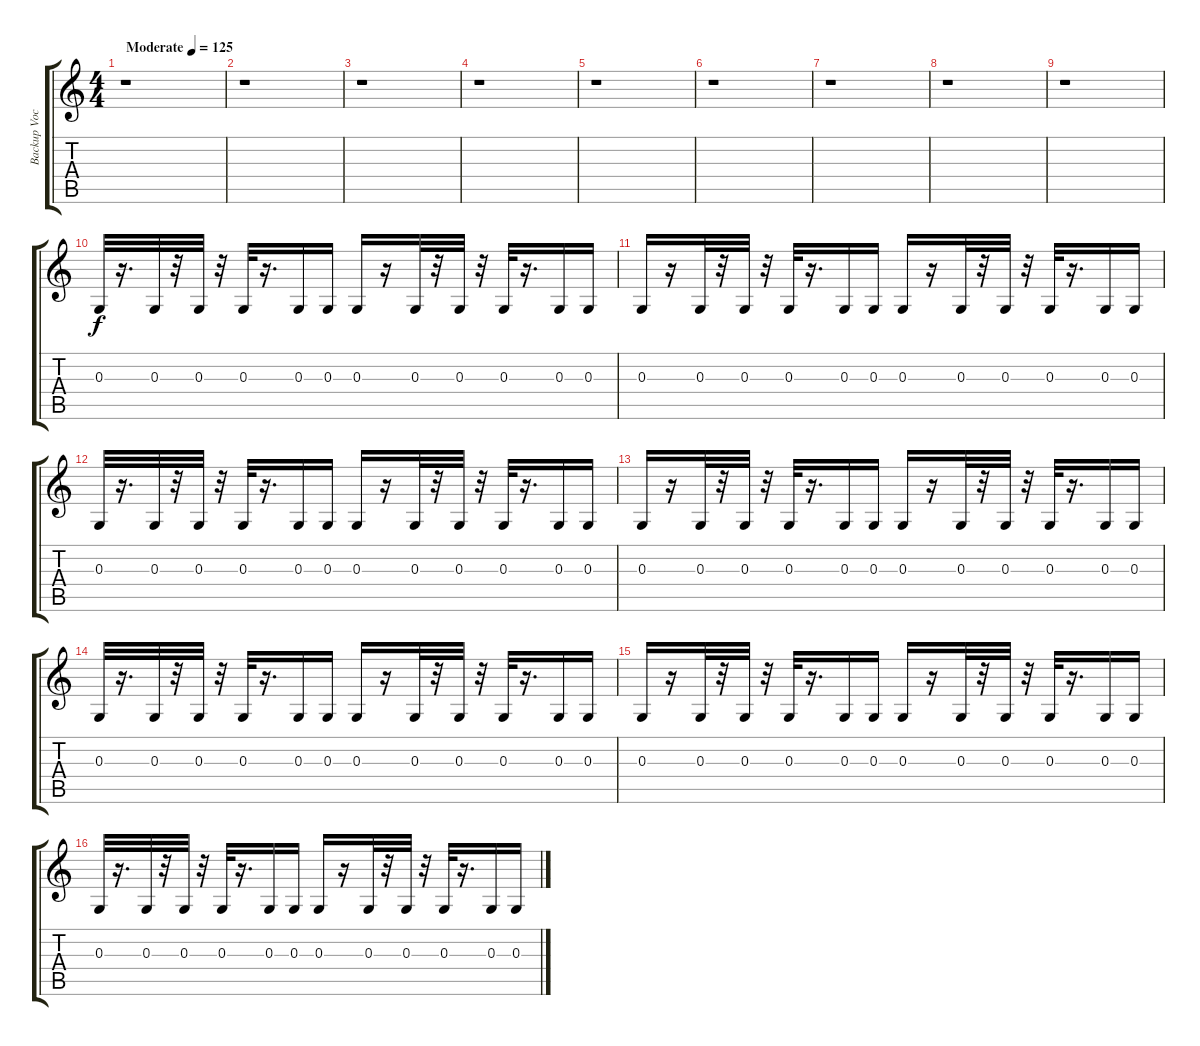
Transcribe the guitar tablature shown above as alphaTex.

\track ("Backup Voc" "Backup Voc") {instrument choiraahs}
\staff {score tabs}
\tuning (E4 B3 G3 D3 A2 E2) {hide}
\ts (4 4)
\tempo (125 "Moderate")
\clef g2
\ks c
r.1{dy f instrument choiraahs} |
r.1 |
r.1 |
r.1 |
r.1 |
r.1 |
r.1 |
r.1 |
r.1 |
0.3.32 r.16{d} 0.3.32 r.32 0.3.32 r.32 0.3.32 r.16{d} 0.3.16 0.3.16 0.3.16 r.16 0.3.32 r.32 0.3.32 r.32 0.3.32 r.16{d} 0.3.16 0.3.16 |
0.3.16 r.16 0.3.32 r.32 0.3.32 r.32 0.3.32 r.16{d} 0.3.16 0.3.16 0.3.16 r.16 0.3.32 r.32 0.3.32 r.32 0.3.32 r.16{d} 0.3.16 0.3.16 |
0.3.32 r.16{d} 0.3.32 r.32 0.3.32 r.32 0.3.32 r.16{d} 0.3.16 0.3.16 0.3.16 r.16 0.3.32 r.32 0.3.32 r.32 0.3.32 r.16{d} 0.3.16 0.3.16 |
0.3.16 r.16 0.3.32 r.32 0.3.32 r.32 0.3.32 r.16{d} 0.3.16 0.3.16 0.3.16 r.16 0.3.32 r.32 0.3.32 r.32 0.3.32 r.16{d} 0.3.16 0.3.16 |
0.3.32 r.16{d} 0.3.32 r.32 0.3.32 r.32 0.3.32 r.16{d} 0.3.16 0.3.16 0.3.16 r.16 0.3.32 r.32 0.3.32 r.32 0.3.32 r.16{d} 0.3.16 0.3.16 |
0.3.16 r.16 0.3.32 r.32 0.3.32 r.32 0.3.32 r.16{d} 0.3.16 0.3.16 0.3.16 r.16 0.3.32 r.32 0.3.32 r.32 0.3.32 r.16{d} 0.3.16 0.3.16 |
0.3.32 r.16{d} 0.3.32 r.32 0.3.32 r.32 0.3.32 r.16{d} 0.3.16 0.3.16 0.3.16 r.16 0.3.32 r.32 0.3.32 r.32 0.3.32 r.16{d} 0.3.16 0.3.16
